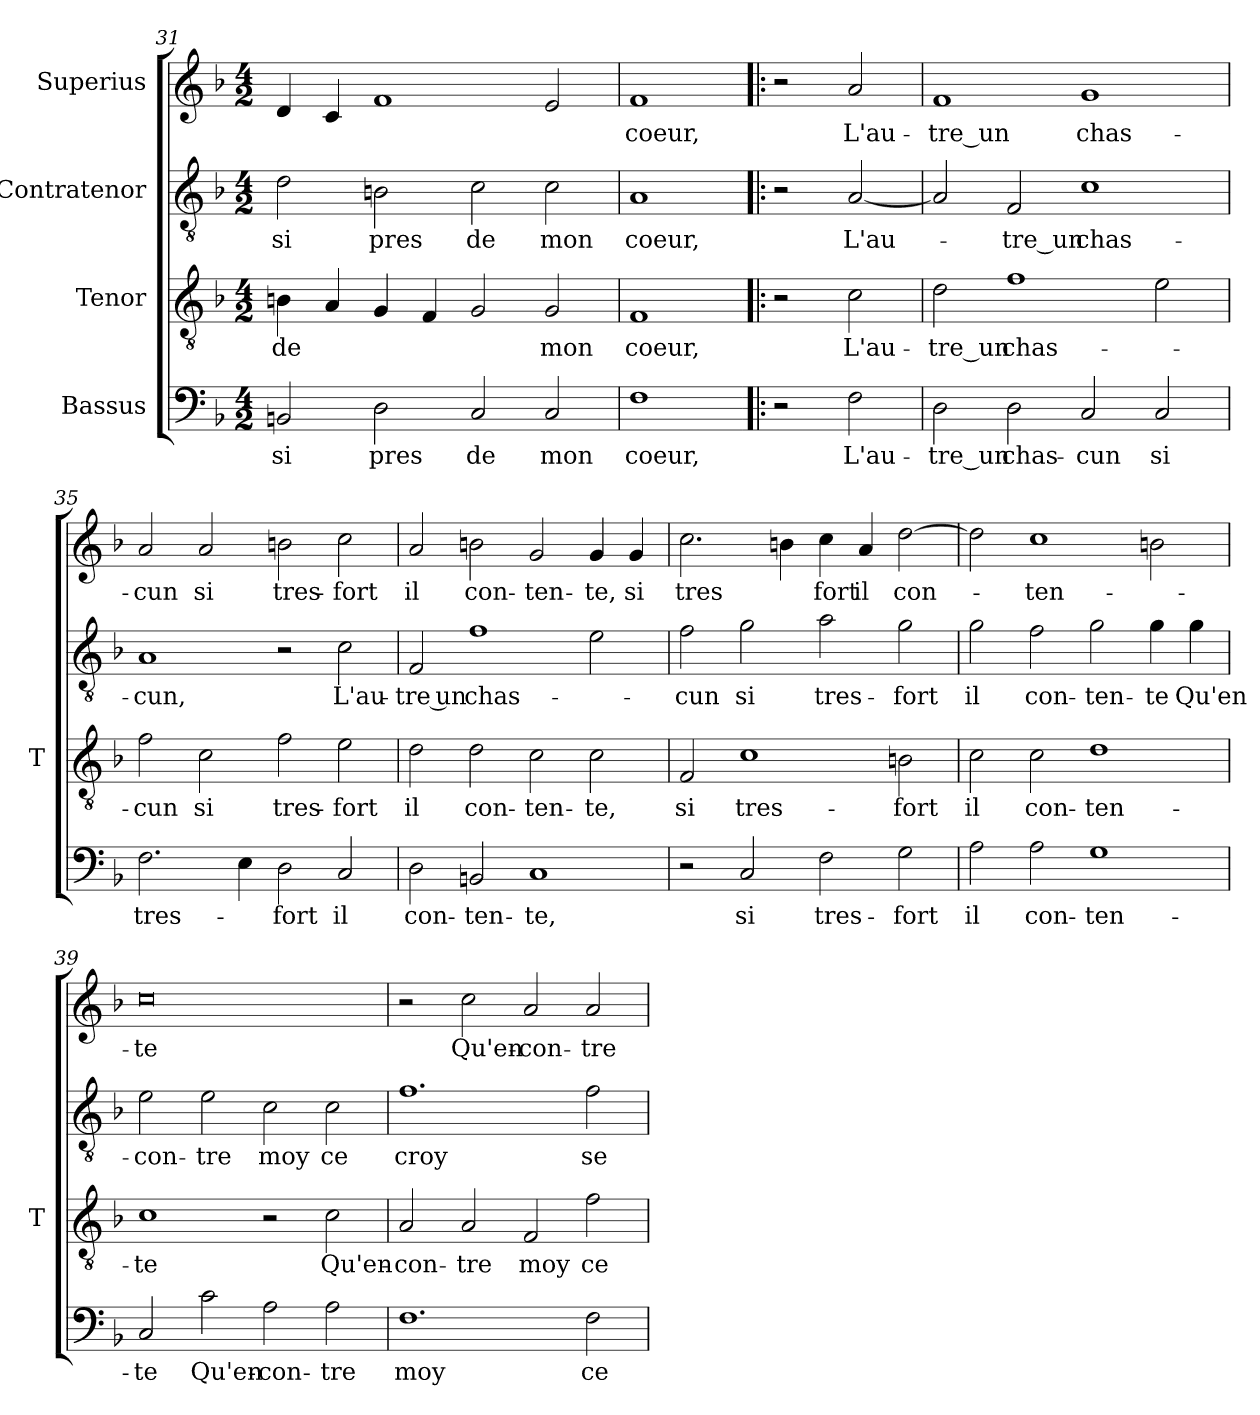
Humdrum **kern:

**kern	**text	**kern	**text	**kern	**text	**kern	**text
*part4	*part4	*part3	*part3	*part2	*part2	*part1	*part1
*staff4	*staff4	*staff3	*staff3	*staff2	*staff2	*staff1	*staff1
*I"Bassus	*	*I"Tenor	*	*I"Contratenor	*	*I"Superius	*
*	*	*I'T	*	*	*	*	*
*clefF4	*	*clefGv2	*	*clefGv2	*	*clefG2	*
*k[b-]	*	*k[b-]	*	*k[b-]	*	*k[b-]	*
*M4/2	*	*M4/2	*	*M4/2	*	*M4/2	*
=31	=31	=31	=31	=31	=31	=31	=31
2BBn	-si	4Bn	-de	2d	-si	4d	.
.	.	4A	.	.	.	4c	.
2D	-pres	4G	.	2Bn	-pres	1f	.
.	.	4F	.	.	.	.	.
2C	-de	2G	.	2c	-de	.	.
2C	-mon	2G	-mon	2c	-mon	2e	.
=32	=32	=32	=32	=32	=32	=32	=32
1F	-coeur,	1F	-coeur,	1A	-coeur,	1f	-coeur,
=33!|:	=33!|:	=33!|:	=33!|:	=33!|:	=33!|:	=33!|:	=33!|:
2r	.	2r	.	2r	.	2r	.
2F	L'au-	2c	L'au-	[2A	L'au-	2a	L'au-
=34	=34	=34	=34	=34	=34	=34	=34
2D	-tre_un	2d	-tre_un	2A]	.	1f	-tre_un
2D	chas-	1f	chas-	2F	-tre_un	.	.
2C	-cun	.	.	1c	chas-	1g	chas-
2C	-si	2e	.	.	.	.	.
=35	=35	=35	=35	=35	=35	=35	=35
2.F	tres-	2f	-cun	1A	-cun,	2a	-cun
.	.	2c	-si	.	.	2a	-si
4E	.	.	.	.	.	.	.
2D	-fort	2f	tres-	2r	.	2b	tres-
2C	-il	2e	-fort	2c	L'au-	2cc	-fort
=36	=36	=36	=36	=36	=36	=36	=36
2D	con-	2d	-il	2F	-tre un	2a	-il
2BBn	ten-	2d	con-	1f	chas-	2b	con-
1C	-te,	2c	ten-	.	.	2g	ten-
.	.	2c	-te,	2e	.	4g	-te,
.	.	.	.	.	.	4g	-si
=37	=37	=37	=37	=37	=37	=37	=37
2r	.	2F	-si	2f	-cun	2.cc	-tres
2C	-si	1c	tres-	2g	-si	.	.
.	.	.	.	.	.	4b	.
2F	tres-	.	.	2a	tres-	4cc	-fort
.	.	.	.	.	.	4a	-il
2G	-fort	2Bn	-fort	2g	-fort	[2dd	con-
=38	=38	=38	=38	=38	=38	=38	=38
2A	-il	2c	-il	2g	-il	2dd]	.
2A	con-	2c	con-	2f	con-	1cc	ten-
1G	ten-	1d	ten-	2g	ten-	.	.
.	.	.	.	4g	-te	2bn	.
.	.	.	.	4g	Qu'en-	.	.
=39	=39	=39	=39	=39	=39	=39	=39
2C	-te	1c	-te	2e	con-	0cc	-te
2c	Qu'en-	.	.	2e	-tre	.	.
2A	con-	2r	.	2c	-moy	.	.
2A	-tre	2c	Qu'en-	2c	-ce	.	.
=40	=40	=40	=40	=40	=40	=40	=40
1.F	-moy	2A	con-	1.f	-croy	2r	.
.	.	2A	-tre	.	.	2cc	Qu'en-
.	.	2F	-moy	.	.	2a	con-
2F	-ce	2f	-ce	2f	se-	2a	-tre
=	=	=	=	=	=	=	=
*-	*-	*-	*-	*-	*-	*-	*-
